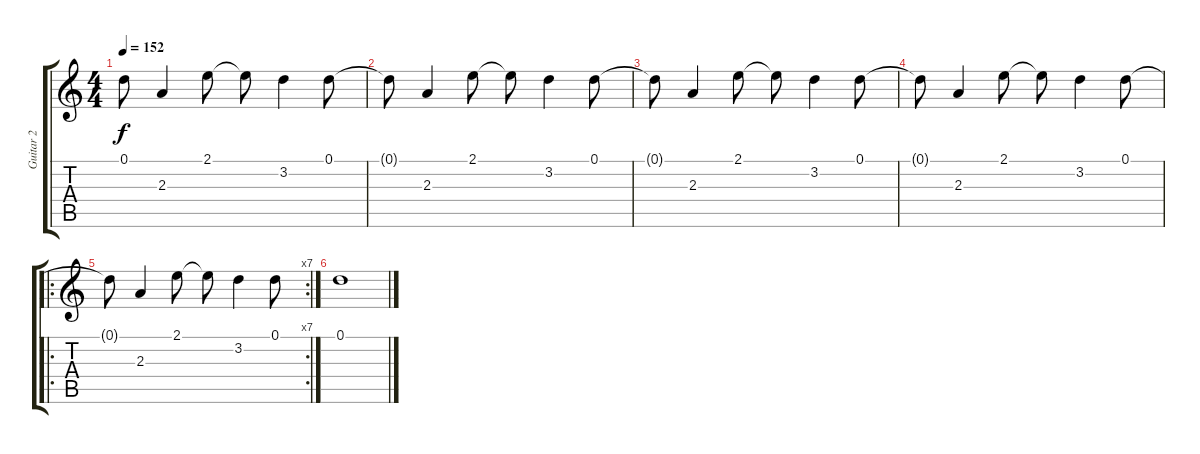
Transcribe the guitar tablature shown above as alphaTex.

\track ("Guitar 2" "Guitar 2") {instrument acousticguitarnylon}
\staff {score tabs}
\tuning (D4 B3 G3 D3 A2 D2) {hide}
\ts (4 4)
\tempo 152
\clef g2
\ks c
0.1{t}.8{dy f} 2.3.4 2.1.8 2.1{t}.8 3.2.4 0.1.8 |
0.1{t}.8 2.3.4 2.1.8 2.1{t}.8 3.2.4 0.1.8 |
0.1{t}.8 2.3.4 2.1.8 2.1{t}.8 3.2.4 0.1.8 |
0.1{t}.8 2.3.4 2.1.8 2.1{t}.8 3.2.4 0.1.8 |
\ro
\rc 7
0.1{t}.8 2.3.4 2.1.8 2.1{t}.8 3.2.4 0.1.8 |
0.1.1
